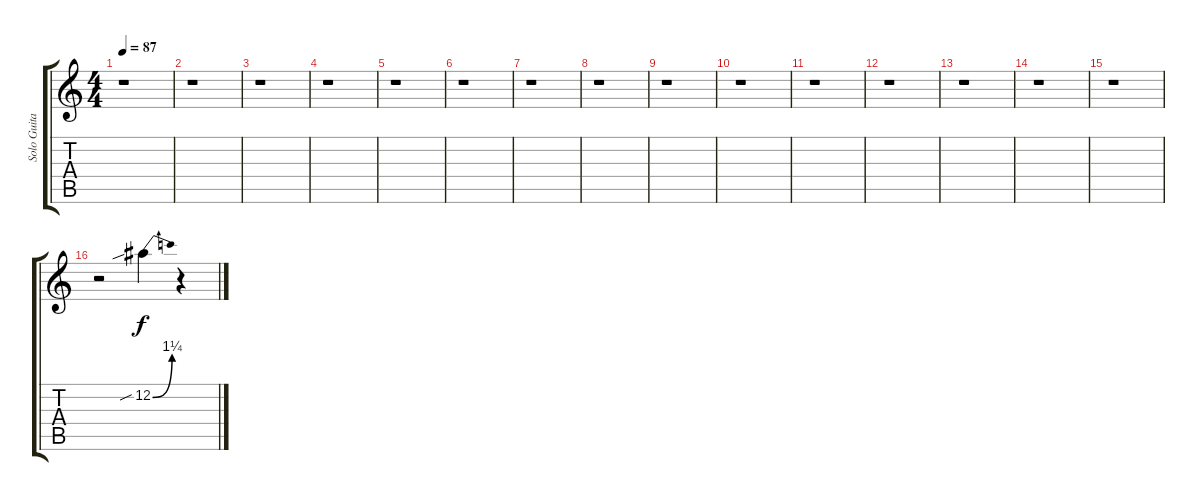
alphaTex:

\track ("Solo Guitar" "Solo Guita") {instrument distortionguitar}
\staff {score tabs}
\tuning (Eb4 Bb3 Gb3 Db3 Ab2 Eb2) {hide}
\ts (4 4)
\tempo 87
\clef g2
\ks c
r.1{dy f} |
r.1 |
r.1 |
r.1 |
r.1 |
r.1 |
r.1 |
r.1 |
r.1 |
r.1 |
r.1 |
r.1 |
r.1 |
r.1 |
r.1 |
r.2 12.2{be (bend 0 0 60 5) sib}.4 r.4
